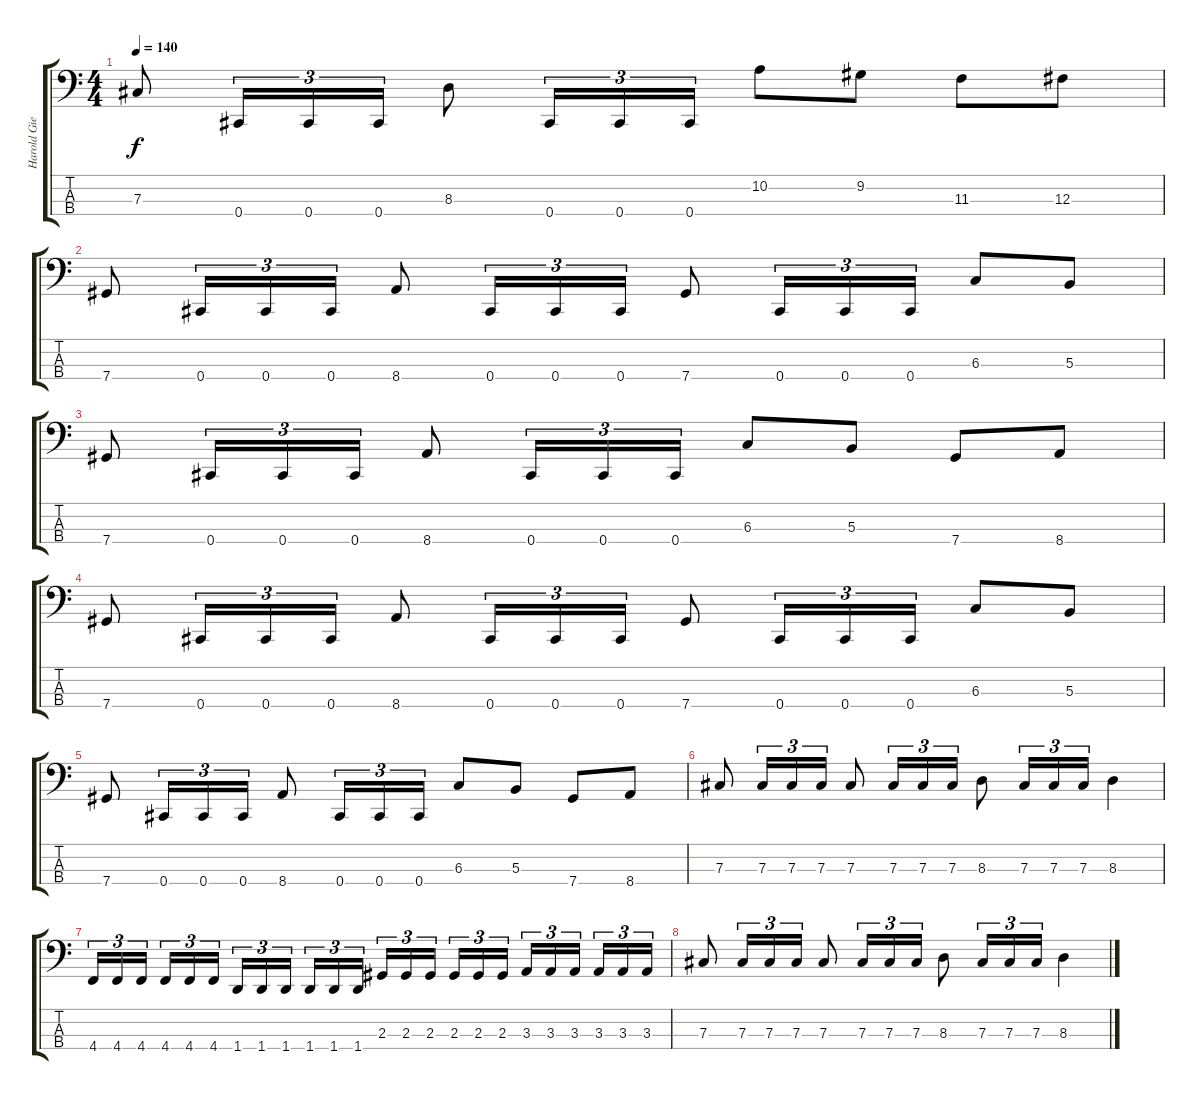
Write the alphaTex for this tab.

\track ("Harold Gielen" "Harold Gie") {instrument electricbasspick}
\staff {score tabs}
\tuning (E2 B1 Gb1 Db1) {hide}
\ts (4 4)
\tempo 140
\clef f4
\ks c
7.3.8{dy f} 0.4.16{tu (3 2)} 0.4.16{tu (3 2)} 0.4.16{tu (3 2)} 8.3.8 0.4.16{tu (3 2)} 0.4.16{tu (3 2)} 0.4.16{tu (3 2)} 10.2.8 9.2.8 11.3.8 12.3.8 |
7.4.8 0.4.16{tu (3 2)} 0.4.16{tu (3 2)} 0.4.16{tu (3 2)} 8.4.8 0.4.16{tu (3 2)} 0.4.16{tu (3 2)} 0.4.16{tu (3 2)} 7.4.8 0.4.16{tu (3 2)} 0.4.16{tu (3 2)} 0.4.16{tu (3 2)} 6.3.8 5.3.8 |
7.4.8 0.4.16{tu (3 2)} 0.4.16{tu (3 2)} 0.4.16{tu (3 2)} 8.4.8 0.4.16{tu (3 2)} 0.4.16{tu (3 2)} 0.4.16{tu (3 2)} 6.3.8 5.3.8 7.4.8 8.4.8 |
7.4.8 0.4.16{tu (3 2)} 0.4.16{tu (3 2)} 0.4.16{tu (3 2)} 8.4.8 0.4.16{tu (3 2)} 0.4.16{tu (3 2)} 0.4.16{tu (3 2)} 7.4.8 0.4.16{tu (3 2)} 0.4.16{tu (3 2)} 0.4.16{tu (3 2)} 6.3.8 5.3.8 |
7.4.8 0.4.16{tu (3 2)} 0.4.16{tu (3 2)} 0.4.16{tu (3 2)} 8.4.8 0.4.16{tu (3 2)} 0.4.16{tu (3 2)} 0.4.16{tu (3 2)} 6.3.8 5.3.8 7.4.8 8.4.8 |
7.3.8 7.3.16{tu (3 2)} 7.3.16{tu (3 2)} 7.3.16{tu (3 2)} 7.3.8 7.3.16{tu (3 2)} 7.3.16{tu (3 2)} 7.3.16{tu (3 2)} 8.3.8 7.3.16{tu (3 2)} 7.3.16{tu (3 2)} 7.3.16{tu (3 2)} 8.3.4 |
4.4.16{tu (3 2)} 4.4.16{tu (3 2)} 4.4.16{tu (3 2) beam splitsecondary} 4.4.16{tu (3 2)} 4.4.16{tu (3 2)} 4.4.16{tu (3 2)} 1.4.16{tu (3 2)} 1.4.16{tu (3 2)} 1.4.16{tu (3 2) beam splitsecondary} 1.4.16{tu (3 2)} 1.4.16{tu (3 2)} 1.4.16{tu (3 2)} 2.3.16{tu (3 2)} 2.3.16{tu (3 2)} 2.3.16{tu (3 2) beam splitsecondary} 2.3.16{tu (3 2)} 2.3.16{tu (3 2)} 2.3.16{tu (3 2)} 3.3.16{tu (3 2)} 3.3.16{tu (3 2)} 3.3.16{tu (3 2) beam splitsecondary} 3.3.16{tu (3 2)} 3.3.16{tu (3 2)} 3.3.16{tu (3 2)} |
7.3.8 7.3.16{tu (3 2)} 7.3.16{tu (3 2)} 7.3.16{tu (3 2)} 7.3.8 7.3.16{tu (3 2)} 7.3.16{tu (3 2)} 7.3.16{tu (3 2)} 8.3.8 7.3.16{tu (3 2)} 7.3.16{tu (3 2)} 7.3.16{tu (3 2)} 8.3.4
